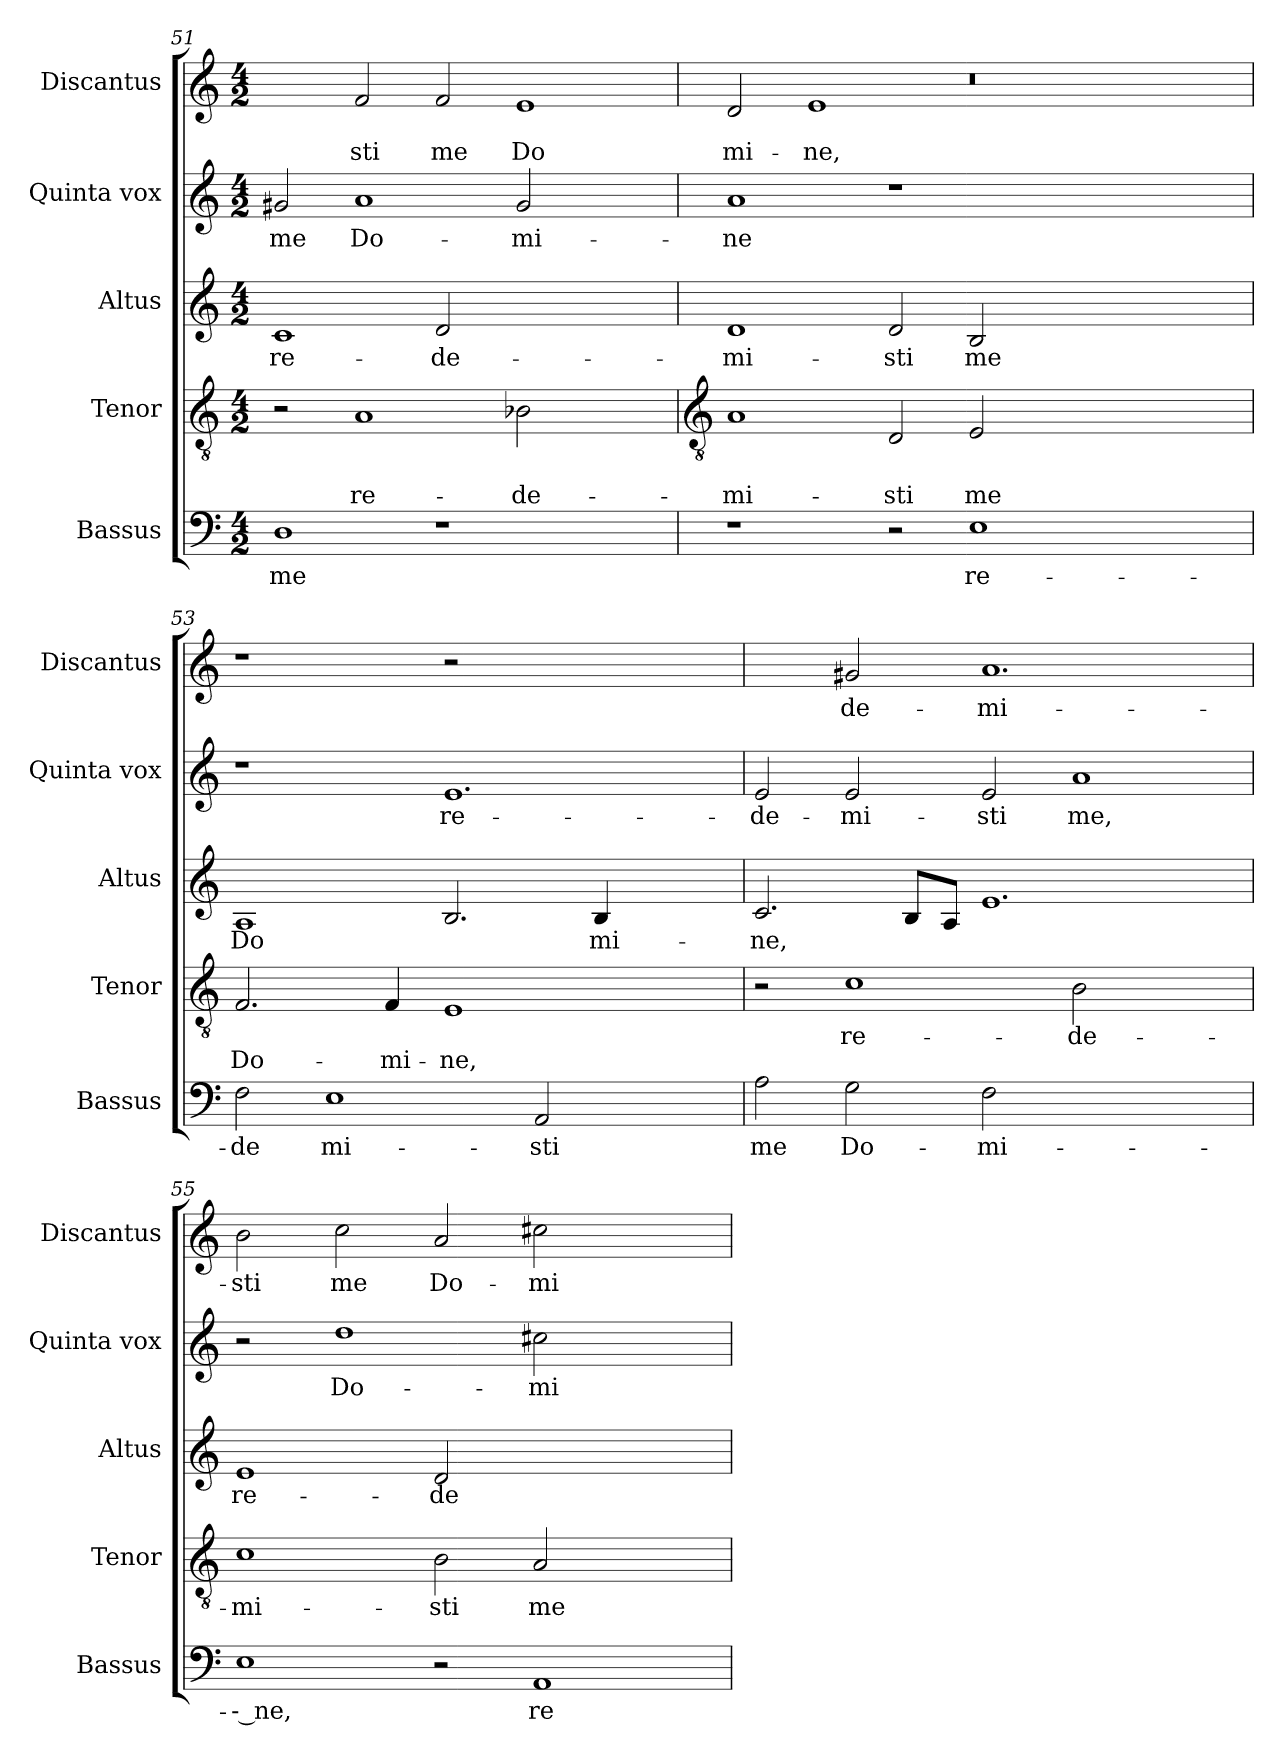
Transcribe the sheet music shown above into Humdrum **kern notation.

**kern	**text	**kern	**text	**text	**kern	**text	**kern	**text	**kern	**text	**text
*part5	*part5	*part4	*part4	*part4	*part3	*part3	*part2	*part2	*part1	*part1	*part1
*staff5	*staff5	*staff4	*staff4	*staff4	*staff3	*staff3	*staff2	*staff2	*staff1	*staff1	*staff1
*I"Bassus	*	*I"Tenor	*	*	*I"Altus	*	*I"Quinta vox	*	*I"Discantus	*	*
*I'Bassus	*	*I'Tenor	*	*	*I'Altus	*	*I'Quinta vox	*	*I'Discantus	*	*
!!LO:LB:g=z
*clefF4	*	*clefGv2	*	*	*clefG2	*	*clefG2	*	*clefG2	*	*
*k[]	*	*k[]	*	*	*k[]	*	*k[]	*	*k[]	*	*
*C:	*	*C:	*	*	*C:	*	*C:	*	*C:	*	*
*M4/2	*	*M4/2	*	*	*M4/2	*	*M4/2	*	*M4/2	*	*
=51	=51	=51	=51	=51	=51	=51	=51	=51	=51	=51	=51
!	!LO:LY:b	!	!	!	!	!LO:LY:b	!	!LO:LY:b	!	!	!
1D	me	2r	.	.	1c	re-	2g#	me	2gyy]	.	.
!	!	!	!	!LO:LY:b	!	!	!	!LO:LY:b	!	!	!LO:LY:b
.	.	1A	.	re-	.	.	1a	Do-	2f	.	-sti
!	!	!	!	!	!	!LO:LY:b	!	!	!	!	!LO:LY:b
1r	.	.	.	.	2d	-de-	.	.	2f	.	me
!	!	!	!	!LO:LY:b	!	!	!	!LO:LY:b	!	!	!LO:LY:b
.	.	2B-X	.	-de-	1ryy	.	2g#	-mi-	1e	.	Do
2ryy	.	2ryy	.	.	.	.	2ryy	.	.	.	.
!!LO:LB:g=z
=52	=52	=52	=52	=52	=52	=52	=52	=52	=52	=52	=52
*	*	*clefGv2	*	*	*	*	*	*	*	*	*
!	!	!	!	!LO:LY:b	!	!LO:LY:b	!	!LO:LY:b	!	!	!LO:LY:b
1r	.	1A	.	-mi-	1d	-mi-	1a	-ne	2d	.	mi-
!	!	!	!	!	!	!	!	!	!	!	!LO:LY:b
.	.	.	.	.	.	.	.	.	1e	.	-ne,
!	!	!	!	!LO:LY:b	!	!LO:LY:b	!	!	!	!	!
2r	.	2D	.	-sti	2d	-sti	1r	.	.	.	.
!	!LO:LY:b	!	!	!LO:LY:b	!	!LO:LY:b	!	!	!	!	!
1E	re-	2E	.	me	2B	me	.	.	0r	.	.
.	.	1.ryy	.	.	1.ryy	.	1.ryy	.	.	.	.
1ryy	.	.	.	.	.	.	.	.	.	.	.
!!LO:LB:g=z
=53	=53	=53	=53	=53	=53	=53	=53	=53	=53	=53	=53
!	!LO:LY:b	!	!	!LO:LY:b	!	!LO:LY:b	!	!	!	!	!
2F	-de	2.F	.	Do-	1A	Do	1r	.	1r	.	.
!	!LO:LY:b	!	!	!	!	!	!	!	!	!	!
1E	mi-	.	.	.	.	.	.	.	.	.	.
!	!	!	!	!LO:LY:b	!	!	!	!	!	!	!
.	.	4F	.	-mi-	.	.	.	.	.	.	.
!	!	!	!	!LO:LY:b	!	!	!	!LO:LY:b	!	!	!
.	.	1E	.	-ne,	2.B	.	1.e	re-	2r	.	.
!	!LO:LY:b	!	!	!	!	!	!	!	!	!LO:LY:b	!
2AA	-sti	.	.	.	.	.	.	.	[2ayy	re-	.
!	!	!	!	!	!	!LO:LY:b	!	!	!	!	!
.	.	.	.	.	4B	mi-	.	.	.	.	.
2ryy	.	2ryy	.	.	2ryy	.	.	.	2ryy	.	.
!!LO:LB:g=z
=54	=54	=54	=54	=54	=54	=54	=54	=54	=54	=54	=54
!	!LO:LY:b	!	!	!	!	!LO:LY:b	!	!LO:LY:b	!	!	!
2A	me	2r	.	.	2.c	-ne,	2e	-de-	2ayy]	.	.
!	!LO:LY:b	!	!LO:LY:b	!	!	!	!	!LO:LY:b	!	!LO:LY:b	!
2G	Do-	1c	re-	.	.	.	2e	-mi-	2g#X	-de-	.
.	.	.	.	.	8BL	.	.	.	.	.	.
.	.	.	.	.	8AJ	.	.	.	.	.	.
!	!LO:LY:b	!	!	!	!	!	!	!LO:LY:b	!	!LO:LY:b	!
2F	-mi-	.	.	.	1.e	.	2e	-sti	1.a	-mi-	.
!	!	!	!LO:LY:b	!	!	!	!	!LO:LY:b	!	!	!
1ryy	.	2B	-de-	.	.	.	1a	me,	.	.	.
.	.	2ryy	.	.	.	.	.	.	.	.	.
!!LO:LB:g=z
=55	=55	=55	=55	=55	=55	=55	=55	=55	=55	=55	=55
!	!LO:LY:b	!	!LO:LY:b	!	!	!LO:LY:b	!	!	!	!LO:LY:b	!
1E	-- ne,	1c	-mi-	.	1e	re-	2r	.	2b	-sti	.
!	!	!	!	!	!	!	!	!LO:LY:b	!	!LO:LY:b	!
.	.	.	.	.	.	.	1dd	Do-	2cc	me	.
!	!	!	!LO:LY:b	!	!	!LO:LY:b	!	!	!	!LO:LY:b	!
2r	.	2B	-sti	.	2d	-de	.	.	2a	Do-	.
!	!LO:LY:b	!	!LO:LY:b	!	!	!	!	!LO:LY:b	!	!LO:LY:b	!
1AA	re-	2A	me	.	1ryy	.	2cc#X	-mi-	2cc#X	-mi-	.
.	.	2ryy	.	.	.	.	2ryy	.	2ryy	.	.
=	=	=	=	=	=	=	=	=	=	=	=
*-	*-	*-	*-	*-	*-	*-	*-	*-	*-	*-	*-
